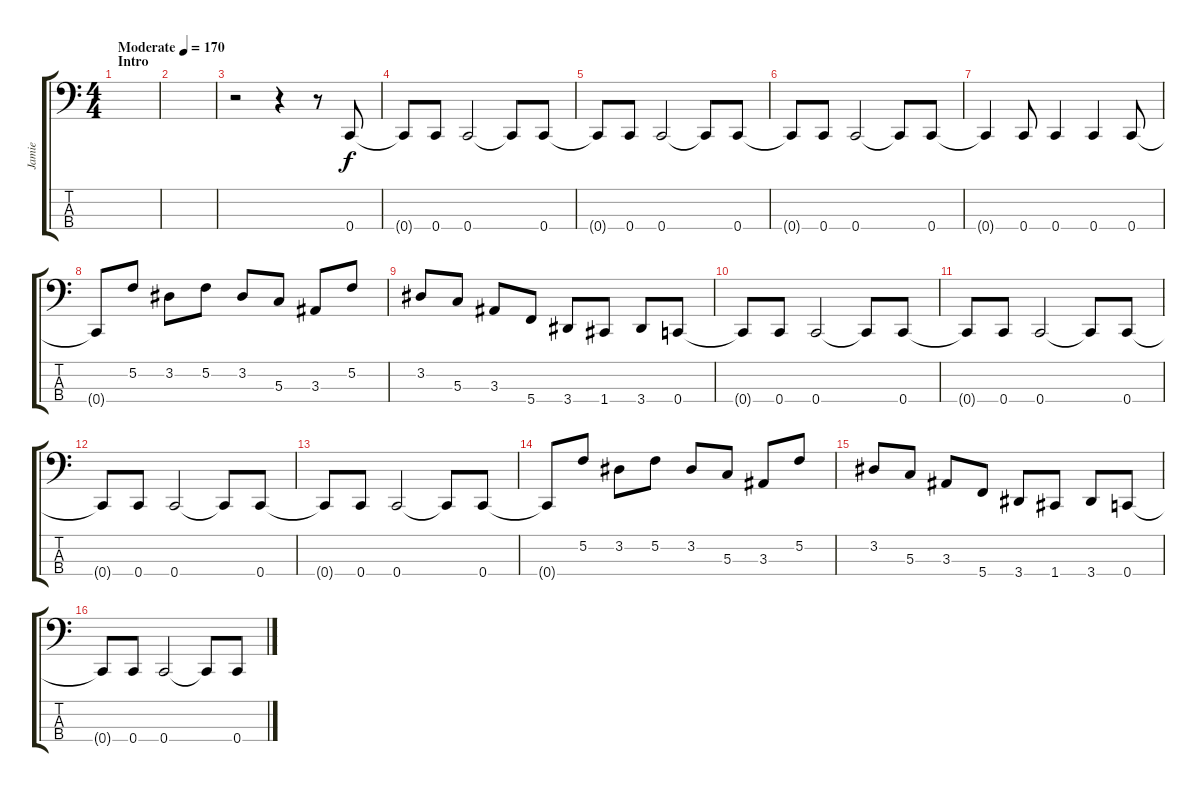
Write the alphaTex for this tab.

\track ("Jamie" "Jamie") {instrument electricbasspick}
\staff {score tabs}
\tuning (F2 C2 G1 C1) {hide}
\ts (4 4)
\section ("" "Intro")
\tempo (170 "Moderate")
\clef f4
\ks c
|
|
r.2 r.4 r.8 0.4.8 |
0.4{t}.8 0.4.8 0.4.2 0.4{t}.8 0.4.8 |
0.4{t}.8 0.4.8 0.4.2 0.4{t}.8 0.4.8 |
0.4{t}.8 0.4.8 0.4.2 0.4{t}.8 0.4.8 |
0.4{t}.4 0.4.8 0.4.4 0.4.4 0.4.8 |
0.4{t}.8 5.2.8 3.2.8 5.2.8 3.2.8 5.3.8 3.3.8 5.2.8 |
3.2.8 5.3.8 3.3.8 5.4.8 3.4.8 1.4.8 3.4.8 0.4.8 |
0.4{t}.8 0.4.8 0.4.2 0.4{t}.8 0.4.8 |
0.4{t}.8 0.4.8 0.4.2 0.4{t}.8 0.4.8 |
0.4{t}.8 0.4.8 0.4.2 0.4{t}.8 0.4.8 |
0.4{t}.8 0.4.8 0.4.2 0.4{t}.8 0.4.8 |
0.4{t}.8 5.2.8 3.2.8 5.2.8 3.2.8 5.3.8 3.3.8 5.2.8 |
3.2.8 5.3.8 3.3.8 5.4.8 3.4.8 1.4.8 3.4.8 0.4.8 |
0.4{t}.8 0.4.8 0.4.2 0.4{t}.8 0.4.8
